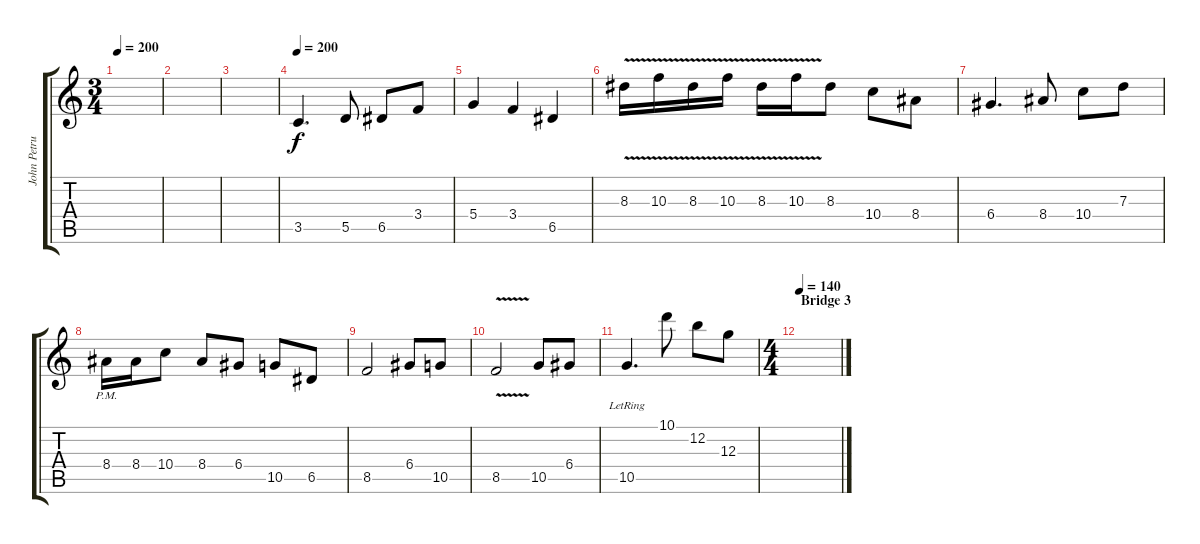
\track ("John Petrucci Acoustic/Solo Guitar" "John Petru") {instrument distortionguitar}
\staff {score tabs}
\tuning (E4 B3 G3 D3 A2 E2) {hide}
\ts (3 4)
\tempo 200
\clef g2
\ks c
|
|
|
\section ("" "")
\tempo 200
3.5.4{d volume 13} 5.5.8 6.5.8 3.4.8 |
5.4.4 3.4.4 6.5.4 |
8.3{v}.16 10.3{v}.16 8.3{v}.16 10.3{v}.16 8.3{v}.16 10.3{v}.16 8.3.8 10.4.8 8.4.8 |
6.4.4{d} 8.4.8 10.4.8 7.3.8 |
8.4{pm}.16 8.4.16 10.4.8 8.4.8 6.4.8 10.5.8 6.5.8 |
8.5.2 6.4.8 10.5.8 |
8.5{v}.2 10.5.8 6.4.8 |
10.5{lr}.4{d} 10.1.8 12.2.8 12.3.8 |
\ts (4 4)
\section ("" "Bridge 3")
\tempo 140
